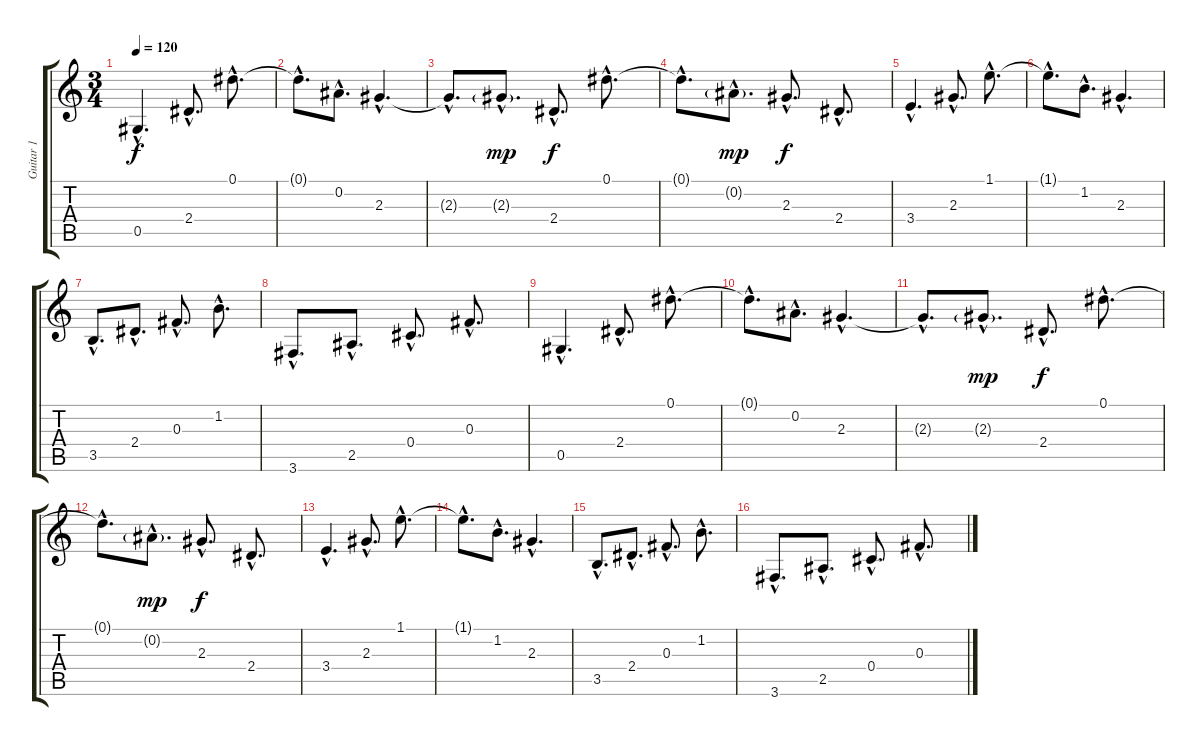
\track ("Guitar 1" "Guitar 1") {instrument acousticguitarsteel}
\staff {score tabs}
\tuning (Eb4 Bb3 Gb3 Db3 Ab2 Eb2) {hide}
\ts (3 4)
\tempo 120
\clef g2
\ks c
0.5{hac}.4{d dy f} 2.4{hac}.8{d} 0.1{hac}.8{d} |
0.1{hac t}.8{d} 0.2{hac}.8{d} 2.3{hac}.4{d} |
2.3{hac t}.8{d} 2.3{g hac}.8{d dy mp} 2.4{hac}.8{d dy f} 0.1{hac}.8{d} |
0.1{hac t}.8{d} 0.2{g hac}.8{d dy mp} 2.3{hac}.8{d dy f} 2.4{hac}.8{d} |
3.4{hac}.4{d} 2.3{hac}.8{d} 1.1{hac}.8{d} |
1.1{hac t}.8{d} 1.2{hac}.8{d} 2.3{hac}.4{d} |
3.5{hac}.8{d} 2.4{hac}.8{d} 0.3{hac}.8{d} 1.2{hac}.8{d} |
3.6{hac}.8{d} 2.5{hac}.8{d} 0.4{hac}.8{d} 0.3{hac}.8{d} |
0.5{hac}.4{d} 2.4{hac}.8{d} 0.1{hac}.8{d} |
0.1{hac t}.8{d} 0.2{hac}.8{d} 2.3{hac}.4{d} |
2.3{hac t}.8{d} 2.3{g hac}.8{d dy mp} 2.4{hac}.8{d dy f} 0.1{hac}.8{d} |
0.1{hac t}.8{d} 0.2{g hac}.8{d dy mp} 2.3{hac}.8{d dy f} 2.4{hac}.8{d} |
3.4{hac}.4{d} 2.3{hac}.8{d} 1.1{hac}.8{d} |
1.1{hac t}.8{d} 1.2{hac}.8{d} 2.3{hac}.4{d} |
3.5{hac}.8{d} 2.4{hac}.8{d} 0.3{hac}.8{d} 1.2{hac}.8{d} |
3.6{hac}.8{d} 2.5{hac}.8{d} 0.4{hac}.8{d} 0.3{hac}.8{d}
